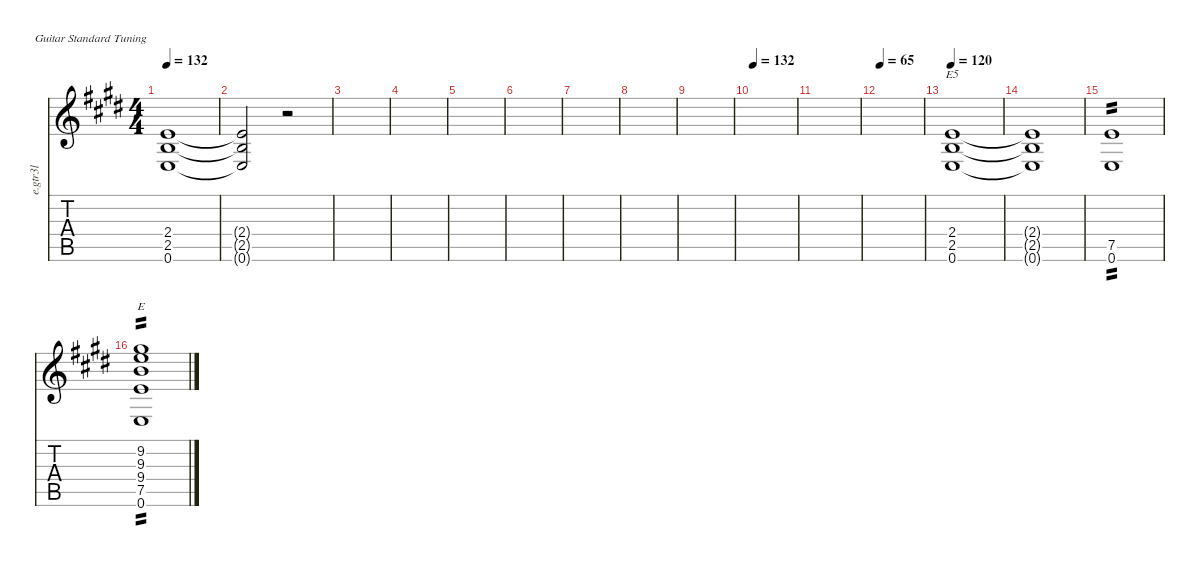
\defaultSystemsLayout 4
\hideDynamics
\bracketExtendMode nobrackets
\track ("E.Guitar III (Left)" "e.gtr3l") {instrument distortionguitar}
\staff {score tabs}
\tuning (E4 B3 G3 D3 A2 E2)
\chord ("E5" x x x 2 2 0) {showdiagram false showfingering false barre 2}
\chord ("E" x 9 9 9 7 6) {firstfret 7 showdiagram false showfingering false}
\ts (4 4)
\tempo 132
\clef g2
\ks e
(0.6{t acc forcenatural} 2.5{t acc forcenatural} 2.4{t acc forcenatural}).1{dy mf beam Up} |
(0.6{t acc forcenatural} 2.5{t acc forcenatural} 2.4{t acc forcenatural}).2{beam Up} r.2{beam Down} |
|
|
|
|
|
|
|
\tempo 132
|
|
\tempo 65
|
\tempo 120
(0.6{acc forcenatural} 2.5{acc forcenatural} 2.4{acc forcenatural}).1{ch "E5" beam Up} |
(0.6{t acc forcenatural} 2.5{t acc forcenatural} 2.4{t acc forcenatural}).1{beam Up} |
(0.6{acc forcenatural} 7.5{acc forcenatural}).1{tp 2 beam Up} |
(0.6{acc forcenatural} 7.5{acc forcenatural} 9.4{acc forcenatural} 9.3{acc forcenatural} 9.2{acc #}).1{ch "E" tp 2 beam Up}
